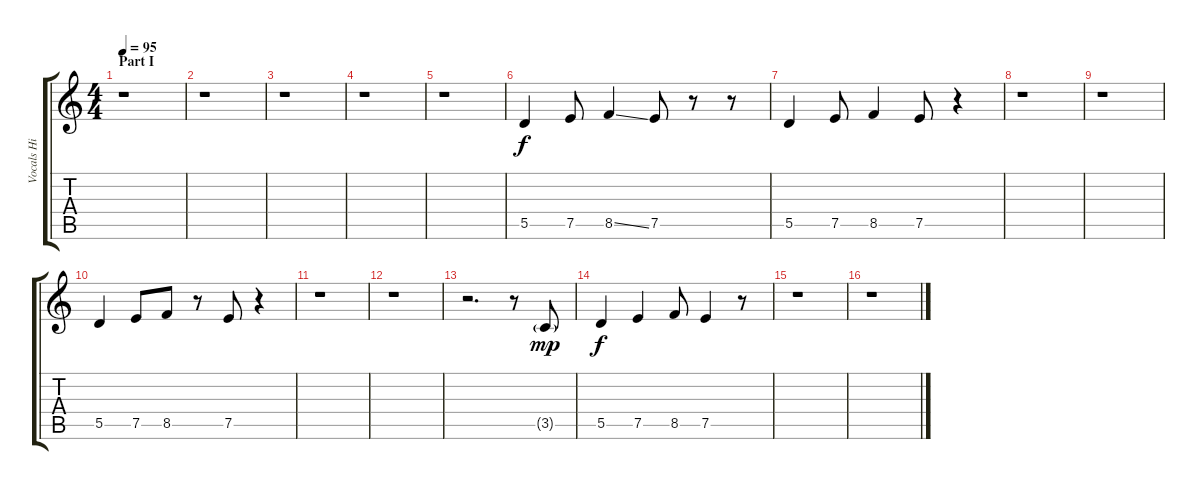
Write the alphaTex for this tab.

\track ("Vocals Hi" "Vocals Hi") {instrument distortionguitar}
\staff {score tabs}
\tuning (E4 B3 G3 D3 A2 E2) {hide}
\ts (4 4)
\section ("" "Part I")
\tempo 95
\clef g2
\ks c
r.1{dy f instrument distortionguitar} |
r.1 |
r.1 |
r.1 |
r.1 |
5.5.4 7.5.8 8.5{ss}.4 7.5.8 r.8 r.8 |
5.5.4 7.5.8 8.5.4 7.5.8 r.4 |
r.1 |
r.1 |
5.5.4 7.5.8 8.5.8 r.8 7.5.8 r.4 |
r.1 |
r.1 |
r.2{d} r.8 3.5{g}.8{dy mp} |
5.5.4{dy f} 7.5.4 8.5.8 7.5.4 r.8 |
r.1 |
r.1
